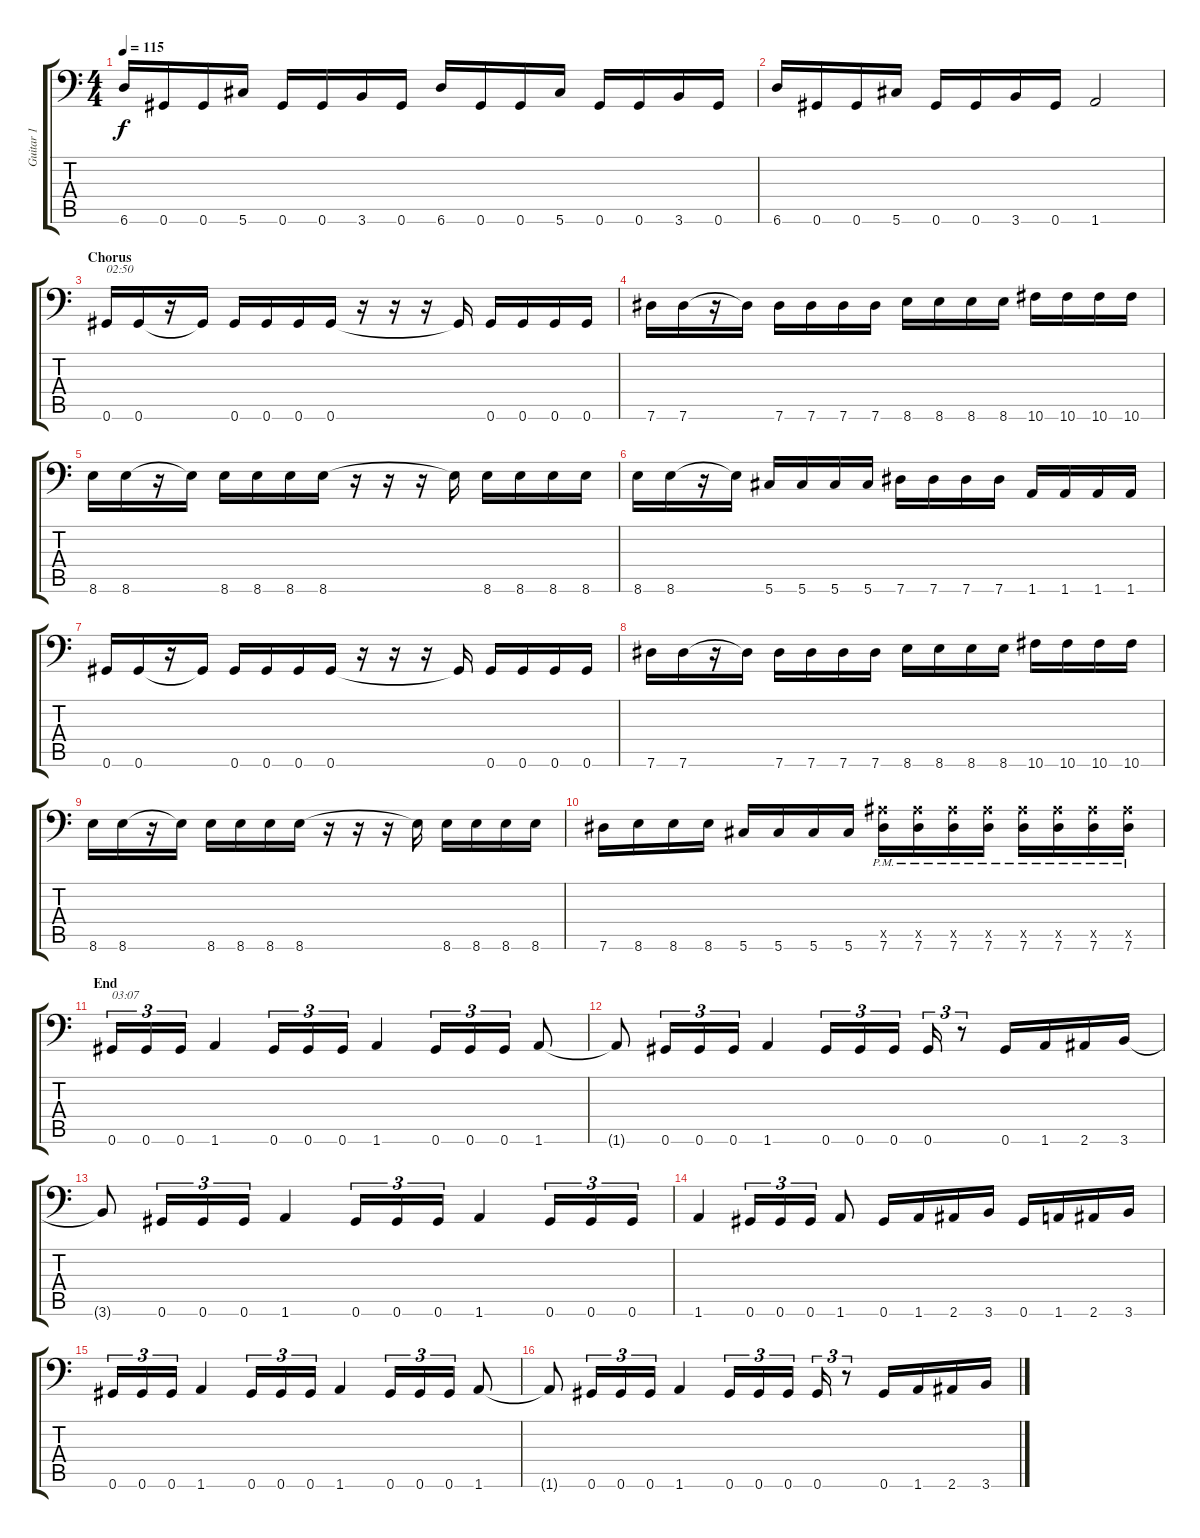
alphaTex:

\track ("Guitar 1" "Guitar 1") {instrument distortionguitar}
\staff {score tabs}
\tuning (Bb3 F3 Db3 Ab2 Eb2 Ab1) {hide}
\ts (4 4)
\tempo 115
\clef f4
\ks c
6.6.16{dy f} 0.6.16 0.6.16 5.6.16 0.6.16 0.6.16 3.6.16 0.6.16 6.6.16 0.6.16 0.6.16 5.6.16 0.6.16 0.6.16 3.6.16 0.6.16 |
6.6.16 0.6.16 0.6.16 5.6.16 0.6.16 0.6.16 3.6.16 0.6.16 1.6.2 |
\section ("" "Chorus")
0.6.16{txt "02:50"} 0.6.16 r.16 0.6{t}.16 0.6.16 0.6.16 0.6.16 0.6.16 r.16 r.16 r.16 0.6{t}.16 0.6.16 0.6.16 0.6.16 0.6.16 |
7.6.16 7.6.16 r.16 7.6{t}.16 7.6.16 7.6.16 7.6.16 7.6.16 8.6.16 8.6.16 8.6.16 8.6.16 10.6.16 10.6.16 10.6.16 10.6.16 |
8.6.16 8.6.16 r.16 8.6{t}.16 8.6.16 8.6.16 8.6.16 8.6.16 r.16 r.16 r.16 8.6{t}.16 8.6.16 8.6.16 8.6.16 8.6.16 |
8.6.16 8.6.16 r.16 8.6{t}.16 5.6.16 5.6.16 5.6.16 5.6.16 7.6.16 7.6.16 7.6.16 7.6.16 1.6.16 1.6.16 1.6.16 1.6.16 |
0.6.16 0.6.16 r.16 0.6{t}.16 0.6.16 0.6.16 0.6.16 0.6.16 r.16 r.16 r.16 0.6{t}.16 0.6.16 0.6.16 0.6.16 0.6.16 |
7.6.16 7.6.16 r.16 7.6{t}.16 7.6.16 7.6.16 7.6.16 7.6.16 8.6.16 8.6.16 8.6.16 8.6.16 10.6.16 10.6.16 10.6.16 10.6.16 |
8.6.16 8.6.16 r.16 8.6{t}.16 8.6.16 8.6.16 8.6.16 8.6.16 r.16 r.16 r.16 8.6{t}.16 8.6.16 8.6.16 8.6.16 8.6.16 |
7.6.16 8.6.16 8.6.16 8.6.16 5.6.16 5.6.16 5.6.16 5.6.16 (7.5{x} 7.6{pm}).16 (7.5{x} 7.6{pm}).16 (7.5{x} 7.6{pm}).16 (7.5{x} 7.6{pm}).16 (7.5{x} 7.6{pm}).16 (7.5{x} 7.6{pm}).16 (7.5{x} 7.6{pm}).16 (7.5{x} 7.6{pm}).16 |
\section ("" "End")
0.6.16{tu (3 2) txt "03:07"} 0.6.16{tu (3 2)} 0.6.16{tu (3 2)} 1.6.4 0.6.16{tu (3 2)} 0.6.16{tu (3 2)} 0.6.16{tu (3 2)} 1.6.4 0.6.16{tu (3 2)} 0.6.16{tu (3 2)} 0.6.16{tu (3 2)} 1.6.8 |
1.6{t}.8 0.6.16{tu (3 2)} 0.6.16{tu (3 2)} 0.6.16{tu (3 2)} 1.6.4 0.6.16{tu (3 2)} 0.6.16{tu (3 2)} 0.6.16{tu (3 2)} 0.6.16{tu (3 2)} r.8{tu (3 2)} 0.6.16 1.6.16 2.6.16 3.6.16 |
3.6{t}.8 0.6.16{tu (3 2)} 0.6.16{tu (3 2)} 0.6.16{tu (3 2)} 1.6.4 0.6.16{tu (3 2)} 0.6.16{tu (3 2)} 0.6.16{tu (3 2)} 1.6.4 0.6.16{tu (3 2)} 0.6.16{tu (3 2)} 0.6.16{tu (3 2)} |
1.6.4 0.6.16{tu (3 2)} 0.6.16{tu (3 2)} 0.6.16{tu (3 2)} 1.6.8 0.6.16 1.6.16 2.6.16 3.6.16 0.6.16 1.6.16 2.6.16 3.6.16 |
0.6.16{tu (3 2)} 0.6.16{tu (3 2)} 0.6.16{tu (3 2)} 1.6.4 0.6.16{tu (3 2)} 0.6.16{tu (3 2)} 0.6.16{tu (3 2)} 1.6.4 0.6.16{tu (3 2)} 0.6.16{tu (3 2)} 0.6.16{tu (3 2)} 1.6.8 |
1.6{t}.8 0.6.16{tu (3 2)} 0.6.16{tu (3 2)} 0.6.16{tu (3 2)} 1.6.4 0.6.16{tu (3 2)} 0.6.16{tu (3 2)} 0.6.16{tu (3 2)} 0.6.16{tu (3 2)} r.8{tu (3 2)} 0.6.16 1.6.16 2.6.16 3.6.16
